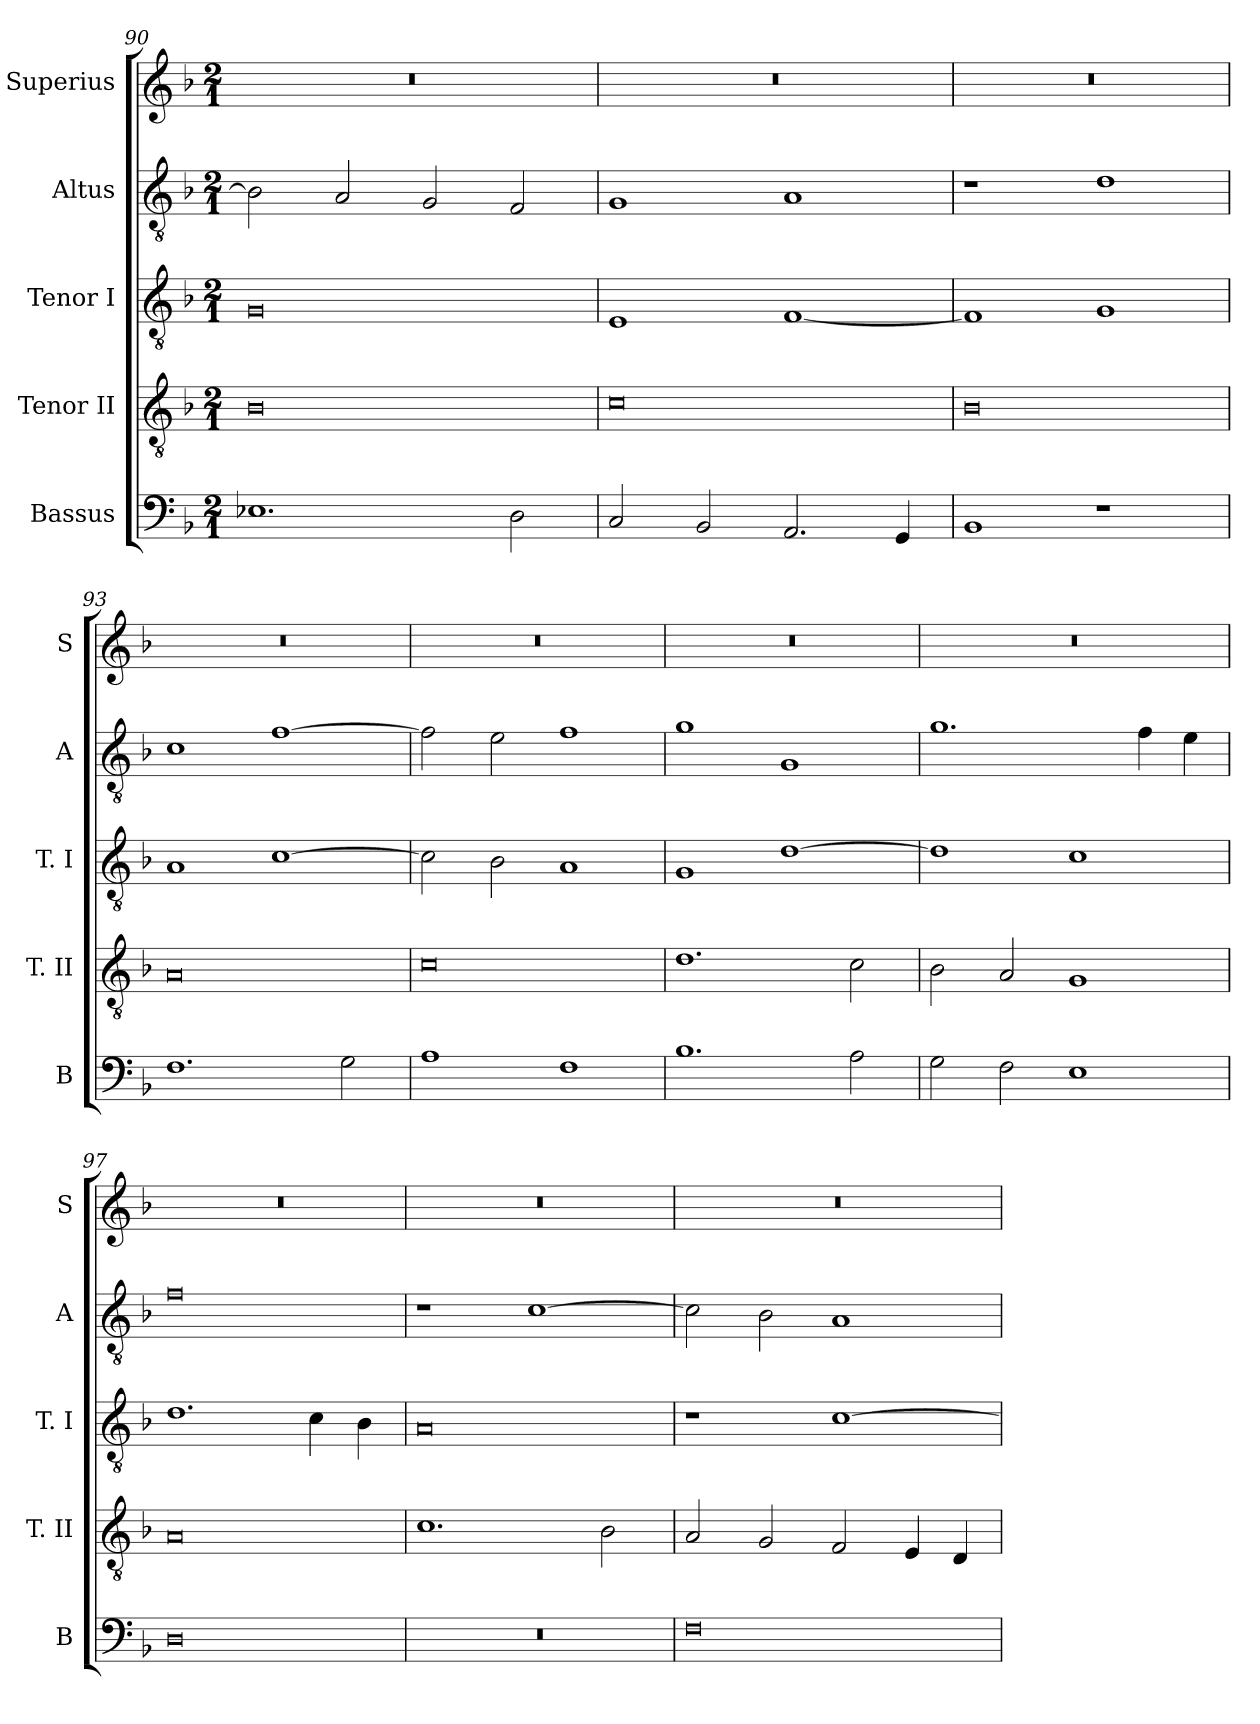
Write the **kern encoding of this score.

**kern	**kern	**kern	**kern	**kern
*part5	*part4	*part3	*part2	*part1
*staff5	*staff4	*staff3	*staff2	*staff1
*I"Bassus	*I"Tenor II	*I"Tenor I	*I"Altus	*I"Superius
*I'B	*I'T. II	*I'T. I	*I'A	*I'S
*clefF4	*clefGv2	*clefGv2	*clefGv2	*clefG2
*k[b-]	*k[b-]	*k[b-]	*k[b-]	*k[b-]
*F:	*F:	*F:	*F:	*F:
*M2/1	*M2/1	*M2/1	*M2/1	*M2/1
=90	=90	=90	=90	=90
1.E-X	0B-	0G	2B-]	0r
.	.	.	2A	.
.	.	.	2G	.
2D	.	.	2F	.
=91	=91	=91	=91	=91
2C	0c	1E	1G	0r
2BB-	.	.	.	.
2.AA	.	[1F	1A	.
4GG	.	.	.	.
=92	=92	=92	=92	=92
1BB-	0B-	1F]	1r	0r
1r	.	1G	1d	.
=93	=93	=93	=93	=93
1.F	0A	1A	1c	0r
.	.	[1c	[1f	.
2G	.	.	.	.
=94	=94	=94	=94	=94
1A	0c	2c]	2f]	0r
.	.	2B-	2e	.
1F	.	1A	1f	.
=95	=95	=95	=95	=95
1.B-	1.d	1G	1g	0r
.	.	[1d	1G	.
2A	2c	.	.	.
=96	=96	=96	=96	=96
2G	2B-	1d]	1.g	0r
2F	2A	.	.	.
1E	1G	1c	.	.
.	.	.	4f	.
.	.	.	4e	.
=97	=97	=97	=97	=97
0D	0A	1.d	0f	0r
.	.	4c	.	.
.	.	4B-	.	.
=98	=98	=98	=98	=98
0r	1.c	0A	1r	0r
.	.	.	[1c	.
.	2B-	.	.	.
=99	=99	=99	=99	=99
0F	2A	1r	2c]	0r
.	2G	.	2B-	.
.	2F	[1c	1A	.
.	4E	.	.	.
.	4D	.	.	.
=	=	=	=	=
*-	*-	*-	*-	*-
